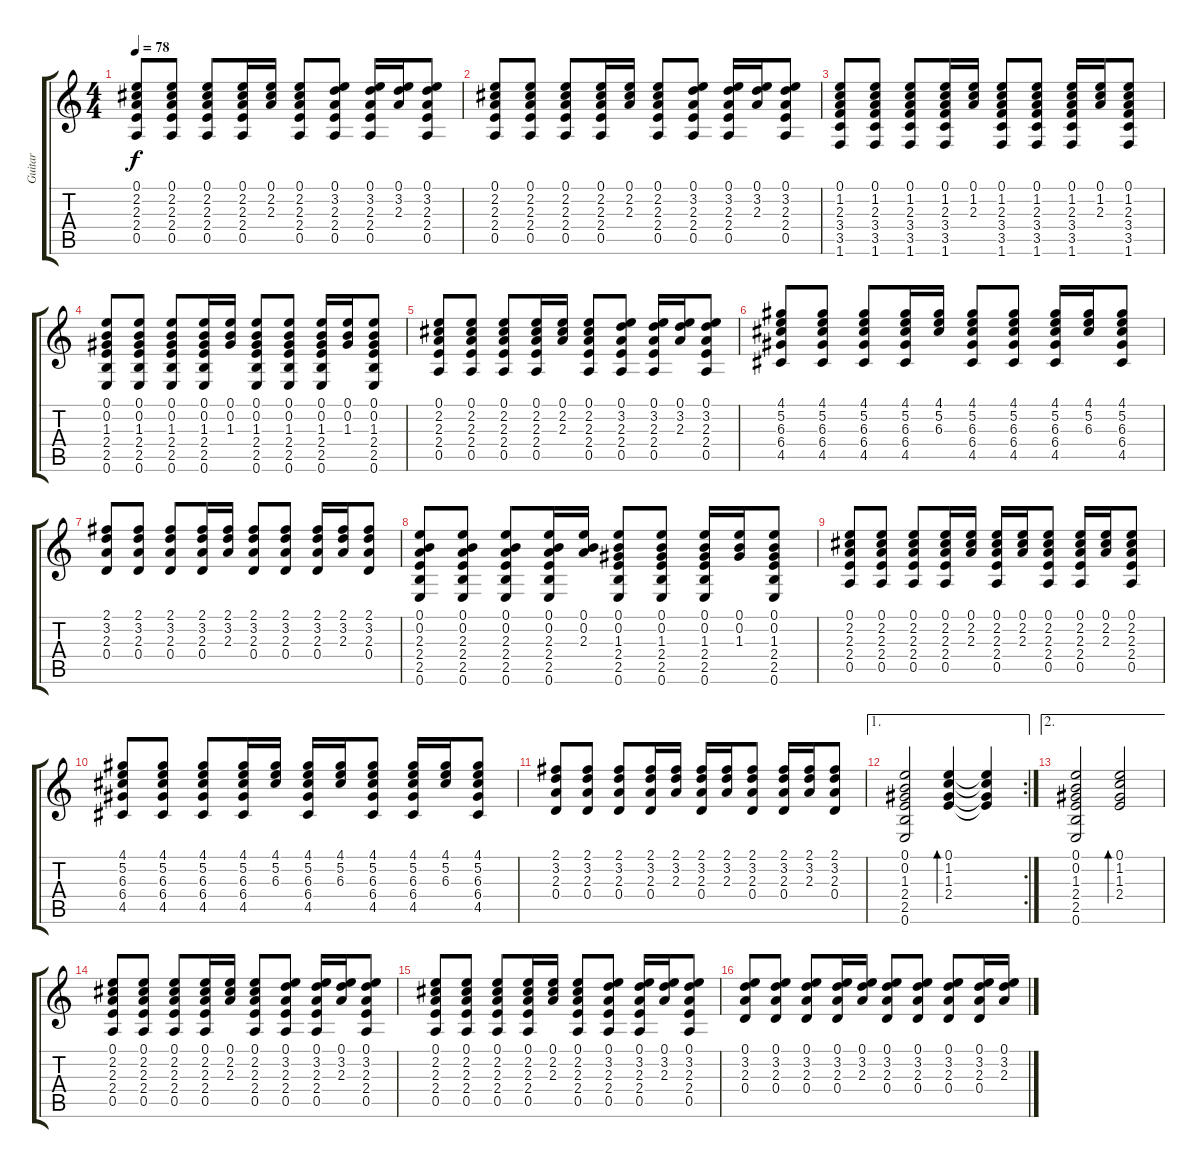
\track ("Guitar" "Guitar") {instrument acousticguitarsteel}
\staff {score tabs}
\tuning (E4 B3 G3 D3 A2 E2) {hide}
\ts (4 4)
\tempo 78
\clef g2
\ks c
(0.1 2.2 2.3 2.4 0.5).8{dy f} (0.1 2.2 2.3 2.4 0.5).8 (0.1 2.2 2.3 2.4 0.5).8 (0.1 2.2 2.3 2.4 0.5).16 (0.1 2.2 2.3).16 (0.1 2.2 2.3 2.4 0.5).8 (0.1 3.2 2.3 2.4 0.5).8 (0.1 3.2 2.3 2.4 0.5).16 (0.1 3.2 2.3).16 (0.1 3.2 2.3 2.4 0.5).8 |
(0.1 2.2 2.3 2.4 0.5).8 (0.1 2.2 2.3 2.4 0.5).8 (0.1 2.2 2.3 2.4 0.5).8 (0.1 2.2 2.3 2.4 0.5).16 (0.1 2.2 2.3).16 (0.1 2.2 2.3 2.4 0.5).8 (0.1 3.2 2.3 2.4 0.5).8 (0.1 3.2 2.3 2.4 0.5).16 (0.1 3.2 2.3).16 (0.1 3.2 2.3 2.4 0.5).8 |
(0.1 1.2 2.3 3.4 3.5 1.6).8 (0.1 1.2 2.3 3.4 3.5 1.6).8 (0.1 1.2 2.3 3.4 3.5 1.6).8 (0.1 1.2 2.3 3.4 3.5 1.6).16 (0.1 1.2 2.3).16 (0.1 1.2 2.3 3.4 3.5 1.6).8 (0.1 1.2 2.3 3.4 3.5 1.6).8 (0.1 1.2 2.3 3.4 3.5 1.6).16 (0.1 1.2 2.3).16 (0.1 1.2 2.3 3.4 3.5 1.6).8 |
(0.1 0.2 1.3 2.4 2.5 0.6).8 (0.1 0.2 1.3 2.4 2.5 0.6).8 (0.1 0.2 1.3 2.4 2.5 0.6).8 (0.1 0.2 1.3 2.4 2.5 0.6).16 (0.1 0.2 1.3).16 (0.1 0.2 1.3 2.4 2.5 0.6).8 (0.1 0.2 1.3 2.4 2.5 0.6).8 (0.1 0.2 1.3 2.4 2.5 0.6).16 (0.1 0.2 1.3).16 (0.1 0.2 1.3 2.4 2.5 0.6).8 |
(0.1 2.2 2.3 2.4 0.5).8 (0.1 2.2 2.3 2.4 0.5).8 (0.1 2.2 2.3 2.4 0.5).8 (0.1 2.2 2.3 2.4 0.5).16 (0.1 2.2 2.3).16 (0.1 2.2 2.3 2.4 0.5).8 (0.1 3.2 2.3 2.4 0.5).8 (0.1 3.2 2.3 2.4 0.5).16 (0.1 3.2 2.3).16 (0.1 3.2 2.3 2.4 0.5).8 |
(4.1 5.2 6.3 6.4 4.5).8 (4.1 5.2 6.3 6.4 4.5).8 (4.1 5.2 6.3 6.4 4.5).8 (4.1 5.2 6.3 6.4 4.5).16 (4.1 5.2 6.3).16 (4.1 5.2 6.3 6.4 4.5).8 (4.1 5.2 6.3 6.4 4.5).8 (4.1 5.2 6.3 6.4 4.5).16 (4.1 5.2 6.3).16 (4.1 5.2 6.3 6.4 4.5).8 |
(2.1 3.2 2.3 0.4).8 (2.1 3.2 2.3 0.4).8 (2.1 3.2 2.3 0.4).8 (2.1 3.2 2.3 0.4).16 (2.1 3.2 2.3).16 (2.1 3.2 2.3 0.4).8 (2.1 3.2 2.3 0.4).8 (2.1 3.2 2.3 0.4).16 (2.1 3.2 2.3).16 (2.1 3.2 2.3 0.4).8 |
(0.1 0.2 2.3 2.4 2.5 0.6).8 (0.1 0.2 2.3 2.4 2.5 0.6).8 (0.1 0.2 2.3 2.4 2.5 0.6).8 (0.1 0.2 2.3 2.4 2.5 0.6).16 (0.1 0.2 2.3).16 (0.1 0.2 1.3 2.4 2.5 0.6).8 (0.1 0.2 1.3 2.4 2.5 0.6).8 (0.1 0.2 1.3 2.4 2.5 0.6).16 (0.1 0.2 1.3).16 (0.1 0.2 1.3 2.4 2.5 0.6).8 |
(0.1 2.2 2.3 2.4 0.5).8 (0.1 2.2 2.3 2.4 0.5).8 (0.1 2.2 2.3 2.4 0.5).8 (0.1 2.2 2.3 2.4 0.5).16 (0.1 2.2 2.3).16 (0.1 2.2 2.3 2.4 0.5).16 (0.1 2.2 2.3).16 (0.1 2.2 2.3 2.4 0.5).8 (0.1 2.2 2.3 2.4 0.5).16 (0.1 2.2 2.3).16 (0.1 2.2 2.3 2.4 0.5).8 |
(4.1 5.2 6.3 6.4 4.5).8 (4.1 5.2 6.3 6.4 4.5).8 (4.1 5.2 6.3 6.4 4.5).8 (4.1 5.2 6.3 6.4 4.5).16 (4.1 5.2 6.3).16 (4.1 5.2 6.3 6.4 4.5).16 (4.1 5.2 6.3).16 (4.1 5.2 6.3 6.4 4.5).8 (4.1 5.2 6.3 6.4 4.5).16 (4.1 5.2 6.3).16 (4.1 5.2 6.3 6.4 4.5).8 |
(2.1 3.2 2.3 0.4).8 (2.1 3.2 2.3 0.4).8 (2.1 3.2 2.3 0.4).8 (2.1 3.2 2.3 0.4).16 (2.1 3.2 2.3).16 (2.1 3.2 2.3 0.4).16 (2.1 3.2 2.3).16 (2.1 3.2 2.3 0.4).8 (2.1 3.2 2.3 0.4).16 (2.1 3.2 2.3).16 (2.1 3.2 2.3 0.4).8 |
\ae 1
\rc 2
(0.1 0.2 1.3 2.4 2.5 0.6).2 (0.1 1.2 1.3 2.4).4{bd 120} (0.1{t} 1.2{t} 1.3{t} 2.4{t}).4{volume 13} |
\ae 2
(0.1 0.2 1.3 2.4 2.5 0.6).2 (0.1 1.2 1.3 2.4).2{bd 120} |
(0.1 2.2 2.3 2.4 0.5).8 (0.1 2.2 2.3 2.4 0.5).8 (0.1 2.2 2.3 2.4 0.5).8 (0.1 2.2 2.3 2.4 0.5).16 (0.1 2.2 2.3).16 (0.1 2.2 2.3 2.4 0.5).8 (0.1 3.2 2.3 2.4 0.5).8 (0.1 3.2 2.3 2.4 0.5).16 (0.1 3.2 2.3).16 (0.1 3.2 2.3 2.4 0.5).8 |
(0.1 2.2 2.3 2.4 0.5).8 (0.1 2.2 2.3 2.4 0.5).8 (0.1 2.2 2.3 2.4 0.5).8 (0.1 2.2 2.3 2.4 0.5).16 (0.1 2.2 2.3).16 (0.1 2.2 2.3 2.4 0.5).8 (0.1 3.2 2.3 2.4 0.5).8 (0.1 3.2 2.3 2.4 0.5).16 (0.1 3.2 2.3).16 (0.1 3.2 2.3 2.4 0.5).8 |
(0.1 3.2 2.3 0.4).8 (0.1 3.2 2.3 0.4).8 (0.1 3.2 2.3 0.4).8 (0.1 3.2 2.3 0.4).16 (0.1 3.2 2.3).16 (0.1 3.2 2.3 0.4).8 (0.1 3.2 2.3 0.4).8 (0.1 3.2 2.3 0.4).8 (0.1 3.2 2.3 0.4).16 (0.1 3.2 2.3).16
